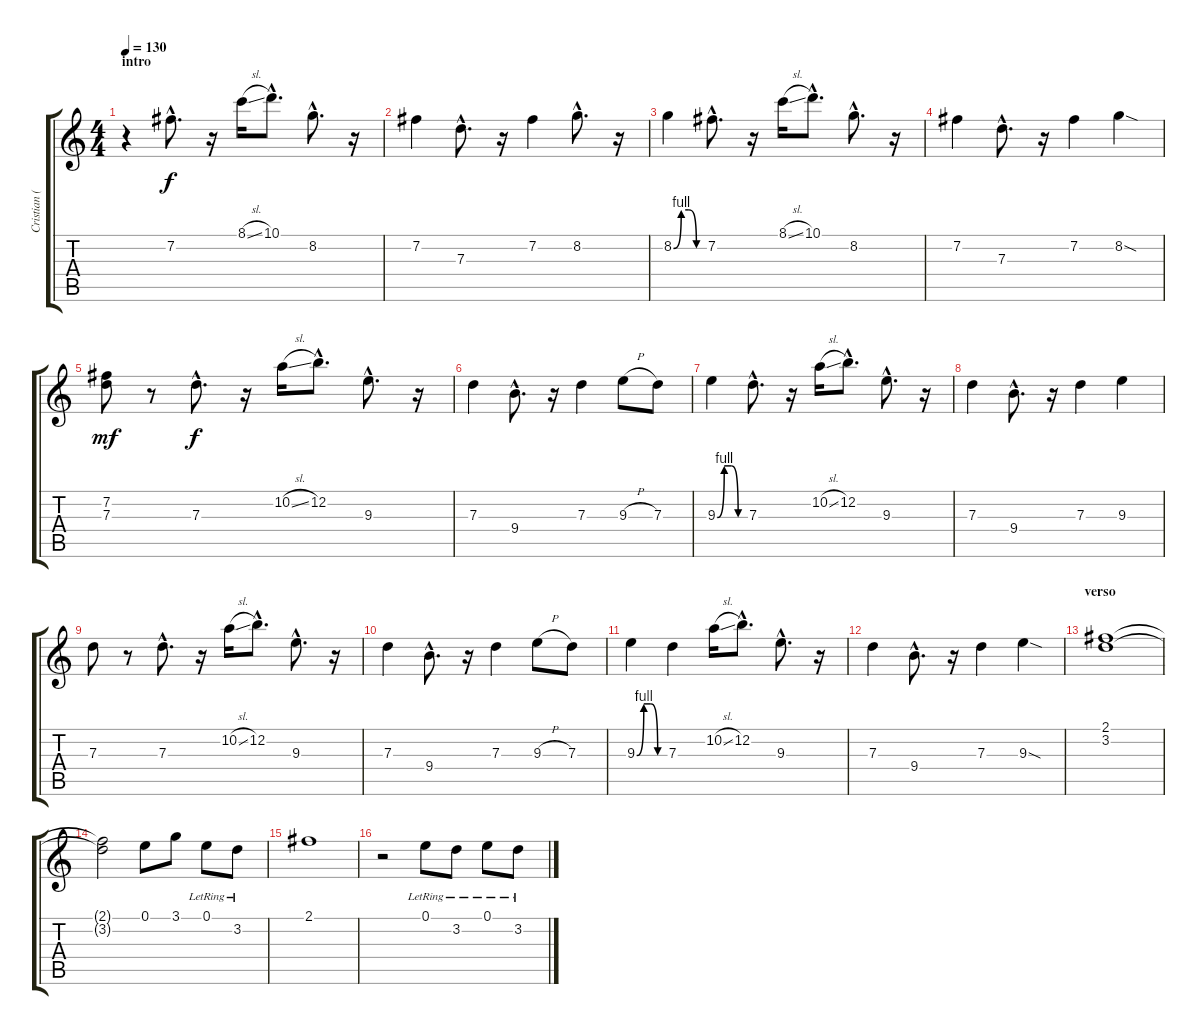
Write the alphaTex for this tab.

\track ("Cristian (guitarra)" "Cristian (") {instrument distortionguitar}
\staff {score tabs}
\tuning (E4 B3 G3 D3 A2 E2) {hide}
\ts (4 4)
\section ("" "intro")
\tempo 130
\clef g2
\ks c
r.4{dy f volume 14 instrument distortionguitar} 7.2{hac}.8{d} r.16 8.1{sl}.16 10.1{hac}.8{d} 8.2{hac}.8{d} r.16 |
7.2.4 7.3{hac}.8{d} r.16 7.2.4 8.2{hac}.8{d} r.16 |
8.2{be (custom 0 0 15 4 30 4 45 0 60 0)}.4 7.2{hac}.8{d} r.16 8.1{sl}.16 10.1{hac}.8{d} 8.2{hac}.8{d} r.16 |
7.2.4 7.3{hac}.8{d} r.16 7.2.4 8.2{sod}.4 |
\section ("" "")
(7.2 7.3).8{dy mf} r.8{volume 14 balance 2 instrument distortionguitar} 7.3{hac}.8{d dy f} r.16 10.2{sl}.16 12.2{hac}.8{d} 9.3{hac}.8{d} r.16 |
7.3.4 9.4{hac}.8{d} r.16 7.3.4 9.3{h}.8 7.3.8 |
9.3{be (custom 0 0 15 4 30 4 45 0 60 0)}.4 7.3{hac}.8{d} r.16 10.2{sl}.16 12.2{hac}.8{d} 9.3{hac}.8{d} r.16 |
7.3.4 9.4{hac}.8{d} r.16 7.3.4 9.3.4 |
7.3.8 r.8 7.3{hac}.8{d} r.16 10.2{sl}.16 12.2{hac}.8{d} 9.3{hac}.8{d} r.16 |
7.3.4 9.4{hac}.8{d} r.16 7.3.4 9.3{h}.8 7.3.8 |
9.3{be (custom 0 0 15 4 30 4 45 0 60 0)}.4 7.3.4 10.2{sl}.16 12.2{hac}.8{d} 9.3{hac}.8{d} r.16 |
7.3.4 9.4{hac}.8{d} r.16 7.3.4 9.3{sod}.4 |
\section ("" "verso")
(2.1 3.2).1{volume 10 balance 6 instrument electricguitarclean} |
(2.1{t} 3.2{t}).2 0.1.8 3.1.8 0.1{lr}.8 3.2{lr}.8 |
2.1.1 |
r.2 0.1{lr}.8 3.2{lr}.8 0.1{lr}.8 3.2{lr}.8
